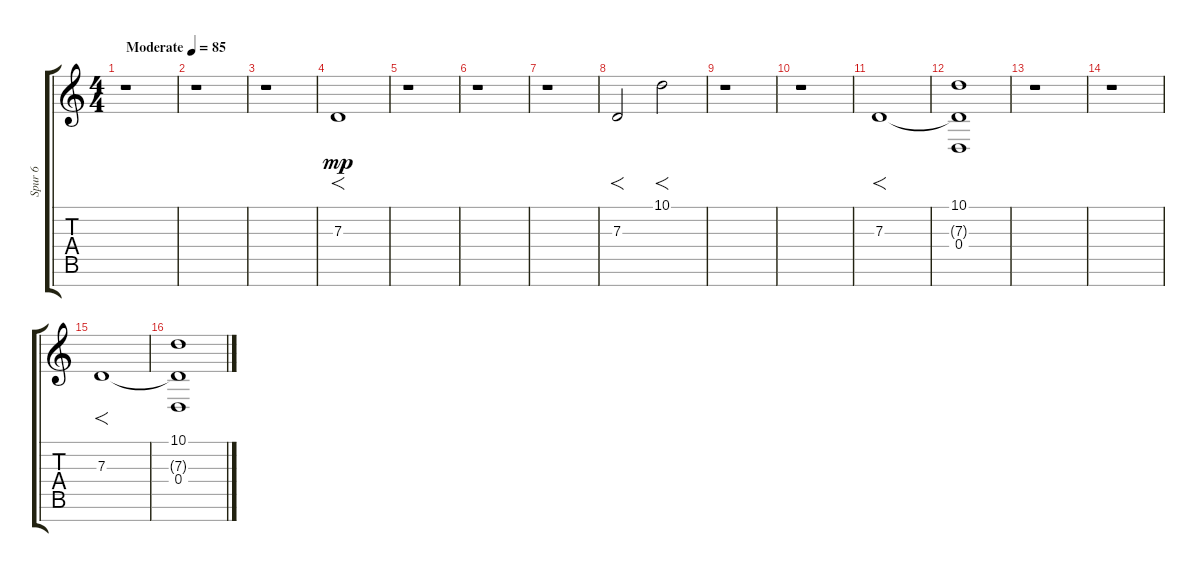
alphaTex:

\track ("Spur 6" "Spur 6") {instrument fx6goblins}
\staff {score tabs}
\tuning (E4 B3 G3 D3 A2 E2 B1) {hide}
\ts (4 4)
\tempo (85 "Moderate")
\clef g2
\ks c
r.1{dy mp instrument fx6goblins} |
r.1 |
r.1 |
7.3.1{f} |
r.1 |
r.1 |
r.1 |
7.3.2{f} 10.1.2{f} |
r.1 |
r.1 |
7.3.1{f} |
(10.1 7.3{t} 0.4).1 |
r.1 |
r.1 |
7.3.1{f} |
(10.1 7.3{t} 0.4).1
